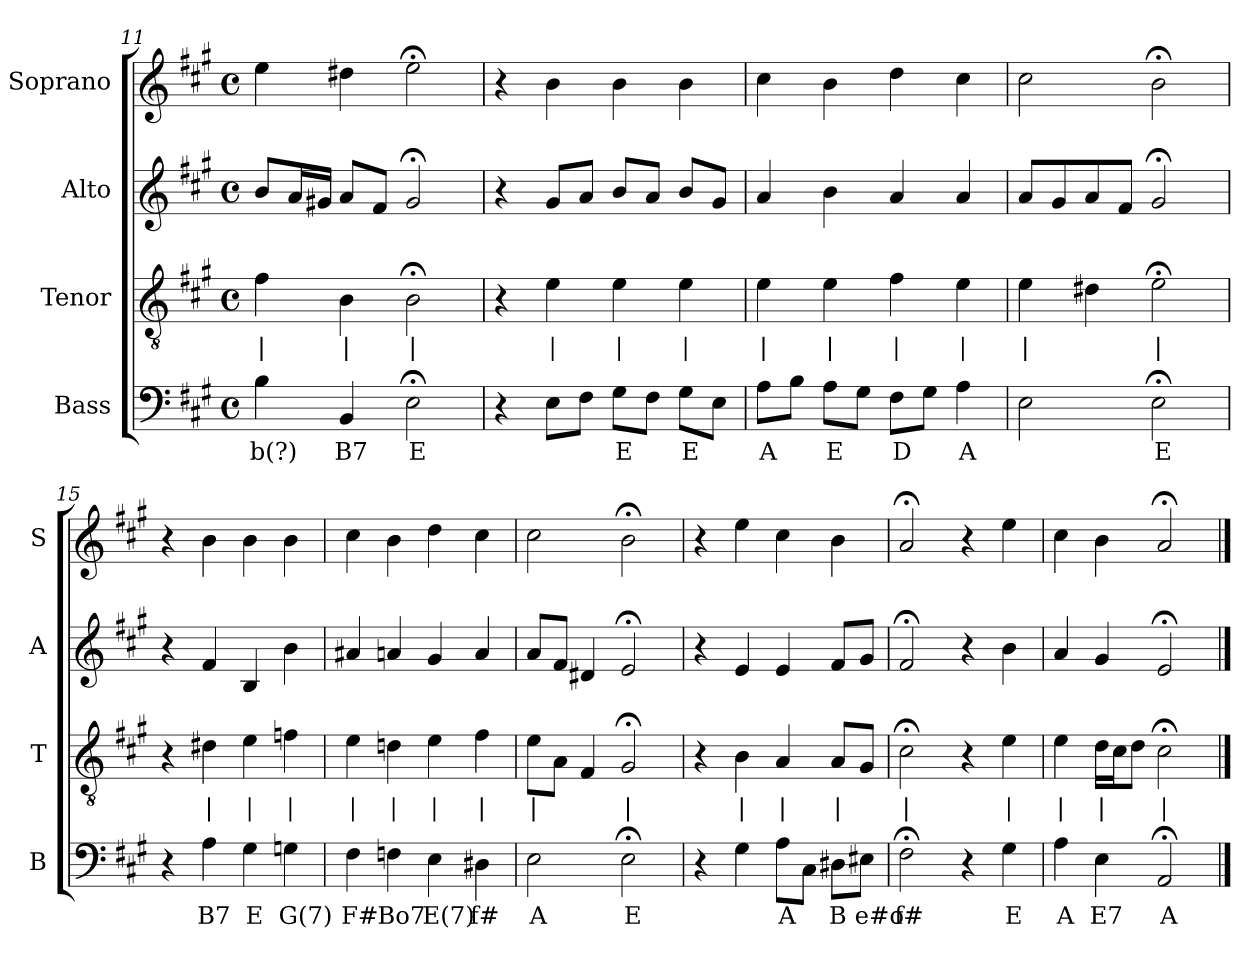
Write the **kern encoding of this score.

**kern	**text	**kern	**text	**kern	**kern
*part4	*part4	*part3	*part3	*part2	*part1
*staff4	*staff4	*staff3	*staff3	*staff2	*staff1
*I"Bass	*	*I"Tenor	*	*I"Alto	*I"Soprano
*I'B	*	*I'T	*	*I'A	*I'S
*clefF4	*	*clefGv2	*	*clefG2	*clefG2
*k[f#c#g#]	*	*k[f#c#g#]	*	*k[f#c#g#]	*k[f#c#g#]
*A:	*	*A:	*	*A:	*A:
*M4/4	*	*M4/4	*	*M4/4	*M4/4
*met(c)	*	*met(c)	*	*met(c)	*met(c)
=11	=11	=11	=11	=11	=11
4B	b(?)	4f#	|	8bL	4ee
.	.	.	.	16aL	.
.	.	.	.	16g#XJJ	.
4BB	B7	4B	|	8aL	4dd#X
.	.	.	.	8f#J	.
2E;<	E	2B;<	|	2g#;<	2ee;<
=12	=12	=12	=12	=12	=12
4r	.	4r	.	4r	4r
8EL	.	4e	|	8g#L	4b
8F#J	.	.	.	8aJ	.
8G#L	E	4e	|	8bL	4b
8F#J	.	.	.	8aJ	.
8G#L	E	4e	|	8bL	4b
8EJ	.	.	.	8g#J	.
=13	=13	=13	=13	=13	=13
8AL	A	4e	|	4a	4cc#
8BJ	.	.	.	.	.
8AL	E	4e	|	4b	4b
8G#J	.	.	.	.	.
8F#L	D	4f#	|	4a	4dd
8G#J	.	.	.	.	.
4A	A	4e	|	4a	4cc#
=14	=14	=14	=14	=14	=14
2E	.	4e	|	8aL	2cc#
.	.	.	.	8g#	.
.	.	4d#X	.	8a	.
.	.	.	.	8f#J	.
2E;<	E	2e;<	|	2g#;<	2b;<
=15	=15	=15	=15	=15	=15
4r	.	4r	.	4r	4r
4A	B7	4d#X	|	4f#	4b
4G#	E	4e	|	4B	4b
4Gn	G(7)	4fn	|	4b	4b
=16	=16	=16	=16	=16	=16
4F#	F#	4e	|	4a#X	4cc#
4Fn	Bo7	4dn	|	4an	4b
4E	E(7)	4e	|	4g#	4dd
4D#X	f#	4f#	|	4a	4cc#
=17	=17	=17	=17	=17	=17
2E	A	8eL	|	8aL	2cc#
.	.	8AJ	.	8f#J	.
.	.	4F#	.	4d#X	.
2E;<	E	2G#;<	|	2e;<	2b;<
=18	=18	=18	=18	=18	=18
4r	.	4r	.	4r	4r
4G#	.	4B	|	4e	4ee
8AL	A	4A	|	4e	4cc#
8C#J	.	.	.	.	.
8D#XL	B	8AL	|	8f#L	4b
8E#XJ	e#o	8G#J	.	8g#J	.
=19	=19	=19	=19	=19	=19
2F#;<	f#	2c#;<	|	2f#;<	2a;<
4r	.	4r	.	4r	4r
4G#	E	4e	|	4b	4ee
=20	=20	=20	=20	=20	=20
4A	A	4e	|	4a	4cc#
4E	E7	16dLL	|	4g#	4b
.	.	16c#J	.	.	.
.	.	8dJ	.	.	.
2AA;<	A	2c#;<	|	2e;<	2a;<
==	==	==	==	==	==
*-	*-	*-	*-	*-	*-
